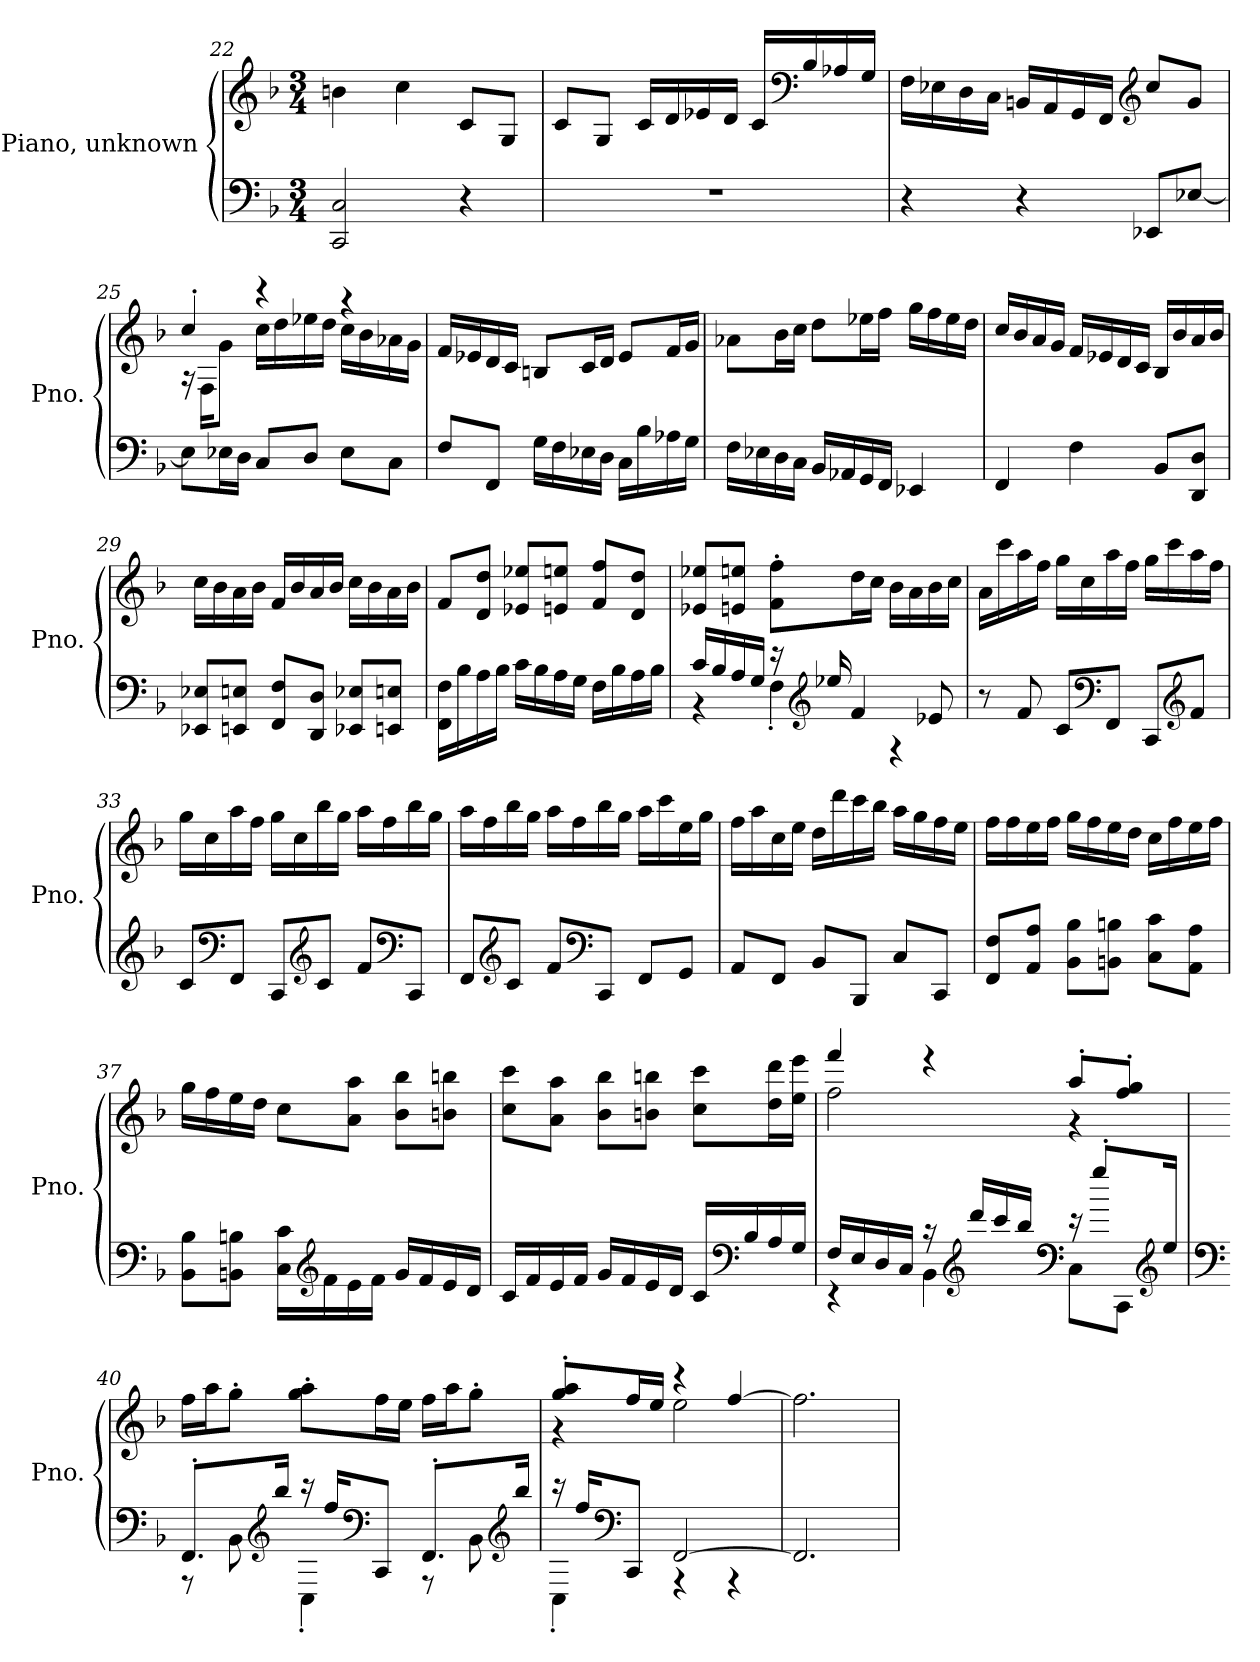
**kern	**kern
*part1	*part1
*staff2	*staff1
*I"Piano, unknown	*
*I'Pno.	*
*clefF4	*clefG2
*k[b-]	*k[b-]
*M3/4	*M3/4
=22	=22
2CC/ 2C/	4bn\
.	4cc\
4r	8c/L
.	8G/J
=23	=23
2.r	8c/L
.	8G/J
.	16c/LL
.	16d/
.	16e-X/
.	16d/JJ
.	16c/LL
*	*clefF4
.	16B-/
.	16A-X/
.	16G/JJ
!!LO:LB:g=z
=24	=24
4r	16F\LL
.	16E-X\
.	16D\
.	16C\JJ
4r	16BBn/LL
.	16AA/
.	16GG/
.	16FF/JJ
*	*clefG2
8EE-X/L	8cc/L
[8E-X/J	8g/J
=25	=25
*	*^
8E-\L]	4cc'/	16r
.	.	16F\KL
16E-X\L	.	8g\J
16D\JJ	.	.
8C/L	4r	16cc\LL
.	.	16dd\
8D/J	.	16ee-X\
.	.	16dd\JJ
8E-\L	4r	16cc\LL
.	.	16b-\
8C\J	.	16a-X\
.	.	16g\JJ
*	*v	*v
=26	=26
8F/L	16f/LL
.	16e-X/
8FF/J	16d/
.	16c/JJ
16G\LL	8Bn/L
16F\	.
16E-X\	16c/L
16D\JJ	16d/JJ
16C\LL	8e-/L
16B-\	.
16A-X\	16f/L
16G\JJ	16g/JJ
!!LO:LB:g=z
=27	=27
16F\LL	8a-X\L
16E-X\	.
16D\	16b-\L
16C\JJ	16cc\JJ
16BB-/LL	8dd\L
16AA-X/	.
16GG/	16ee-X\L
16FF/JJ	16ff\JJ
4EE-X/	16gg\LL
.	16ff\
.	16ee-\
.	16dd\JJ
=28	=28
4FF/	16cc/LL
.	16b-/
.	16a/
.	16g/JJ
4F\	16f/LL
.	16e-X/
.	16d/
.	16c/JJ
8BB-/L	16B-/LL
.	16b-/
8DD/ 8D/J	16a/
.	16b-/JJ
=29	=29
8EE-X/ 8E-X/L	16cc\LL
.	16b-\
8EEn/ 8En/J	16a\
.	16b-\JJ
8FF/ 8F/L	16f/LL
.	16b-/
8DD/ 8D/J	16a/
.	16b-/JJ
8EE-X/ 8E-X/L	16cc\LL
.	16b-\
8EEn/ 8En/J	16a\
.	16b-\JJ
!!LO:LB:g=z
=30	=30
16FF\ 16F\LL	8f/L
16B-\	.
16A\	8d/ 8dd/J
16B-\JJ	.
16c\LL	8e-X/ 8ee-X/L
16B-\	.
16A\	8en/ 8een/J
16G\JJ	.
16F\LL	8f/ 8ff/L
16B-\	.
16A\	8d/ 8dd/J
16B-\JJ	.
=31	=31
*^	*
16c/LL	4r	8e-X/ 8ee-X/L
16B-/	.	.
16A/	.	8en/ 8een/J
16G/JJ	.	.
16r	4F'\	8f\' 8ff\'L
*clefG2	*	*
16ee-X/	.	.
4f/	.	16dd\L
.	.	16cc\JJ
.	4r	16b-\LL
.	.	16a\
8e-X/	.	16b-\
.	.	16cc\JJ
*v	*v	*
=32	=32
8r	16a\LL
.	16ccc\
8f/	16aa\
.	16ff\JJ
8c/L	16gg\LL
.	16cc\
*clefF4	*
8FF/J	16aa\
.	16ff\JJ
8CC/L	16gg\LL
.	16ccc\
*clefG2	*
8f/J	16aa\
.	16ff\JJ
!!LO:LB:g=z
=33	=33
8c/L	16gg\LL
.	16cc\
*clefF4	*
8FF/J	16aa\
.	16ff\JJ
8CC/L	16gg\LL
.	16cc\
*clefG2	*
8c/J	16bb-\
.	16gg\JJ
8f/L	16aa\LL
.	16ff\
*clefF4	*
8CC/J	16bb-\
.	16gg\JJ
=34	=34
8FF/L	16aa\LL
.	16ff\
*clefG2	*
8c/J	16bb-\
.	16gg\JJ
8f/L	16aa\LL
.	16ff\
*clefF4	*
8CC/J	16bb-\
.	16gg\JJ
8FF/L	16aa\LL
.	16ccc\
8GG/J	16ee\
.	16gg\JJ
=35	=35
8AA/L	16ff\LL
.	16aa\
8FF/J	16cc\
.	16ee\JJ
8BB-/L	16dd\LL
.	16ddd\
8BBB-/J	16ccc\
.	16bb-\JJ
8C/L	16aa\LL
.	16gg\
8CC/J	16ff\
.	16ee\JJ
!!LO:PB:g=z
=36	=36
8FF/ 8F/L	16ff\LL
.	16ff\
8AA/ 8A/J	16ee\
.	16ff\JJ
8BB-\ 8B-\L	16gg\LL
.	16ff\
8BBn\ 8Bn\J	16ee\
.	16dd\JJ
8C\ 8c\L	16cc\LL
.	16ff\
8AA\ 8A\J	16ee\
.	16ff\JJ
=37	=37
8BB-\ 8B-\L	16gg\LL
.	16ff\
8BBn\ 8Bn\J	16ee\
.	16dd\JJ
16C\ 16c\LL	8cc\L
*clefG2	*
16f\	.
16e\	8a\ 8aa\J
16f\JJ	.
16g/LL	8b-\ 8bb-\L
16f/	.
16e/	8bn\ 8bbn\J
16d/JJ	.
=38	=38
16c/LL	8cc\ 8ccc\L
16f/	.
16e/	8a\ 8aa\J
16f/JJ	.
16g/LL	8b-\ 8bb-\L
16f/	.
16e/	8bn\ 8bbn\J
16d/JJ	.
16c/LL	8cc\ 8ccc\L
*clefF4	*
16B-/	.
16A/	16dd\ 16ddd\L
16G/JJ	16ee\ 16eee\JJ
!!LO:LB:g=z
=39	=39
*^	*^
16F/LL	4r	4fff/	2ff\
16E/	.	.	.
16D/	.	.	.
16C/JJ	.	.	.
16r	4BB-\	4r	.
*clefG2	*	*	*
16ddd/LL	.	.	.
16ccc/	.	.	.
16bb-/JJ	.	.	.
*clefF4	*	*	*
16r	8C\L	8aa'/L	4r
8gg'/L	.	.	.
.	8CC\J	8ff/' 8gg/'J	.
*clefG2	*	*	*
16ee/Jk	.	.	.
*	*	*v	*v
=40	=40	=40
*clefF4	*	*
8.FF'/L	8r	16ff\LL
.	.	16aa\J
.	8BB-\	8gg'\J
*clefG2	*	*
16bb-/Jk	.	.
16r	4C'\	8gg\' 8aa\'L
16ff/KL	.	.
*clefF4	*	*
8CC/J	.	16ff\L
.	.	16ee\JJ
8.FF'/L	8r	16ff\LL
.	.	16aa\J
.	8BB-\	8gg'\J
*clefG2	*	*
16bb-/Jk	.	.
=41	=41	=41
*	*	*^
16r	4C'\	8gg/' 8aa/'L	4r
16ff/KL	.	.	.
*clefF4	*	*	*
8CC/J	.	16ff/L	.
.	.	16ee/JJ	.
[2FF/	4r	4r	2ee\
.	4r	[4ff/	.
*v	*v	*	*
*	*v	*v
!!LO:LB:g=z
=42	=42
2.FF/]	2.ff\]
=	=
*-	*-
